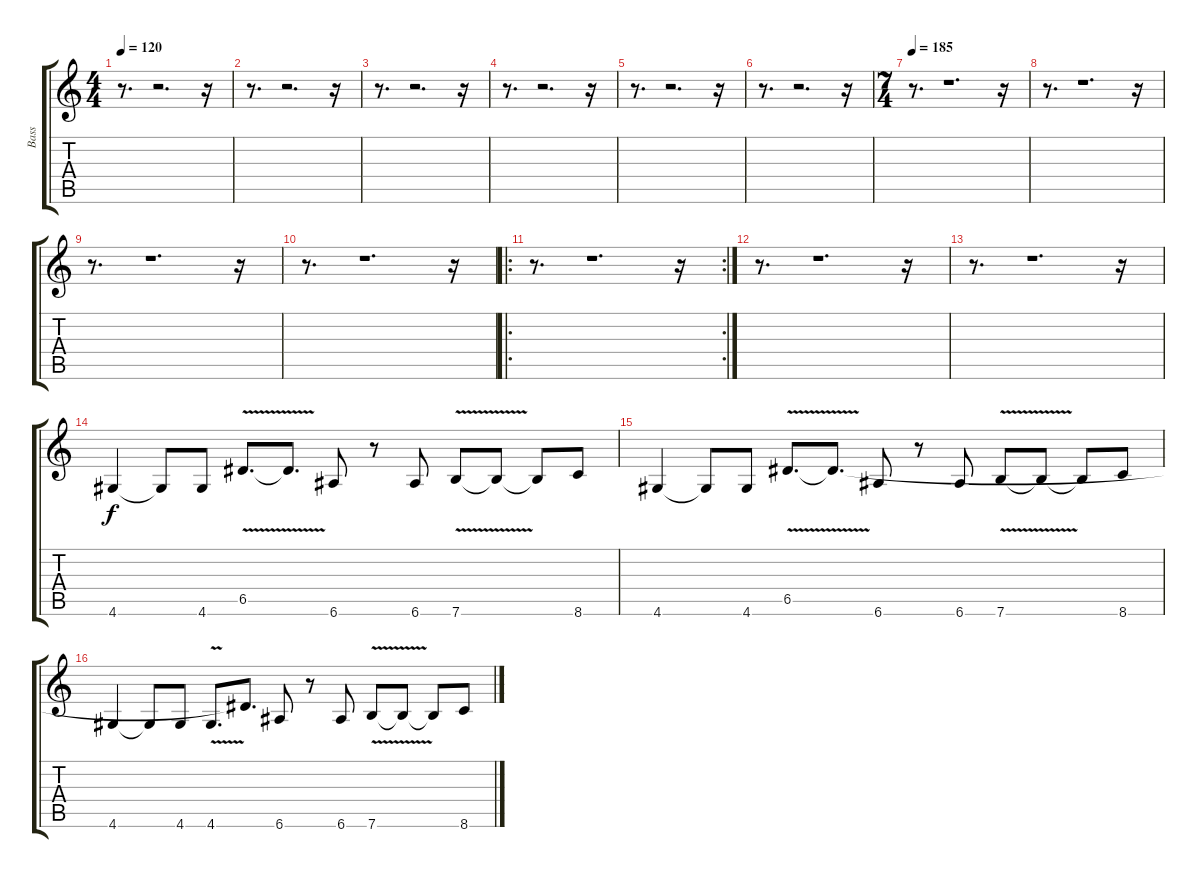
\track ("Bass" "Bass") {instrument electricbassfinger}
\staff {score tabs}
\tuning (E4 B3 G3 D3 A2 E2) {hide}
\ts (4 4)
\tempo 120
\clef g2
\ks c
r.8{d dy f} r.2{d} r.16 |
r.8{d} r.2{d} r.16 |
r.8{d} r.2{d} r.16 |
r.8{d} r.2{d} r.16 |
r.8{d} r.2{d} r.16 |
r.8{d} r.2{d} r.16 |
\ts (7 4)
\tempo 185
r.8{d} r.1{d} r.16 |
r.8{d} r.1{d} r.16 |
r.8{d} r.1{d} r.16 |
r.8{d} r.1{d} r.16 |
\ro
\rc 2
r.8{d} r.1{d} r.16 |
r.8{d} r.1{d} r.16 |
r.8{d} r.1{d} r.16 |
4.6.4 4.6{t}.8 4.6.8 6.5{v}.8{d} 6.5{t}.8{d} 6.6.8 r.8 6.6.8 7.6{v}.8 7.6{t}.8 7.6{t}.8 8.6.8 |
4.6.4 4.6{t}.8 4.6.8 6.5{v}.8{d} 6.5{t}.8{d} 6.6.8 r.8 6.6.8 7.6{v}.8 7.6{t}.8 7.6{t}.8 8.6.8 |
4.6.4 4.6{t}.8 4.6.8 4.6{v}.8{d} 6.5{t}.8{d} 6.6.8 r.8 6.6.8 7.6{v}.8 7.6{t}.8 7.6{t}.8 8.6.8
